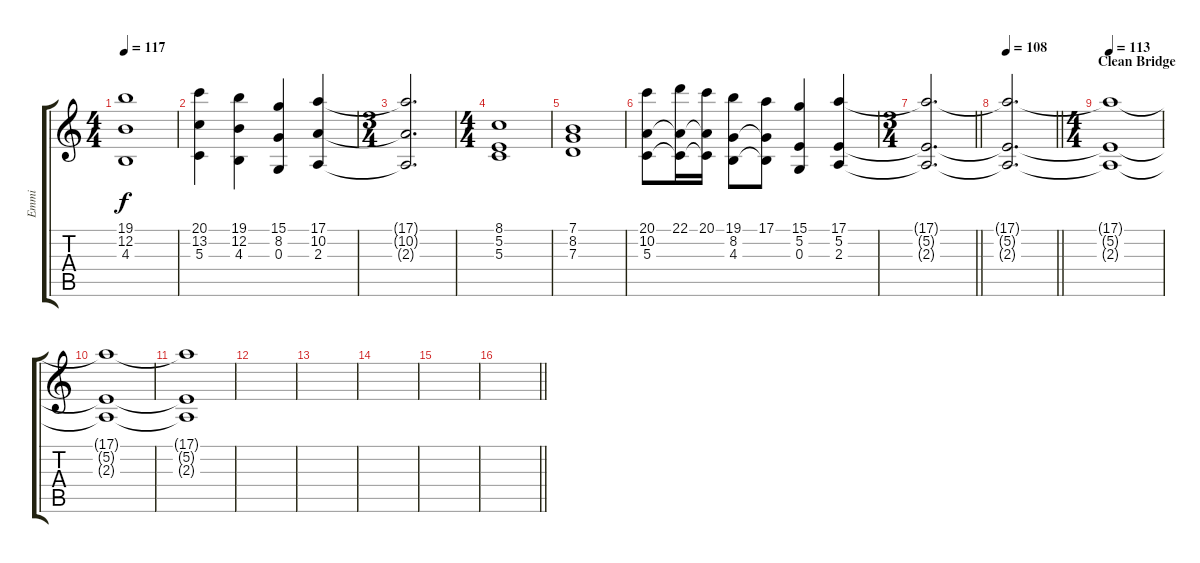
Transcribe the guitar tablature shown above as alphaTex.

\track ("Emmi" "Emmi") {instrument stringensemble1}
\staff {score tabs}
\tuning (E4 B3 G3 D3 A2 E2) {hide}
\ts (4 4)
\tempo 117
\clef g2
\ks c
(19.1 12.2 4.3).1{dy f} |
(20.1 13.2 5.3).4 (19.1 12.2 4.3).4 (15.1 8.2 0.3).4 (17.1 10.2 2.3).4 |
\ts (3 4)
(17.1{t} 10.2{t} 2.3{t}).2{d} |
\ts (4 4)
(8.1 5.2 5.3).1 |
(7.1 8.2 7.3).1 |
(20.1 10.2 5.3).8 (22.1 10.2{t} 5.3{t}).16 (20.1 10.2{t} 5.3{t}).16 (19.1 8.2 4.3).8 (17.1 8.2{t} 4.3{t}).8 (15.1 5.2 0.3).4 (17.1 5.2 2.3).4 |
\ts (3 4)
\barLineRight lightlight
(17.1{t} 5.2{t} 2.3{t}).2{d} |
\section ("" "")
\tempo 108
\barLineRight lightlight
(17.1{t} 5.2{t} 2.3{t}).2{d volume 0} |
\ts (4 4)
\section ("" "Clean Bridge")
\tempo 113
(17.1{t} 5.2{t} 2.3{t}).1 |
(17.1{t} 5.2{t} 2.3{t}).1 |
(17.1{t} 5.2{t} 2.3{t}).1 |
|
|
|
|
\barLineRight lightlight
